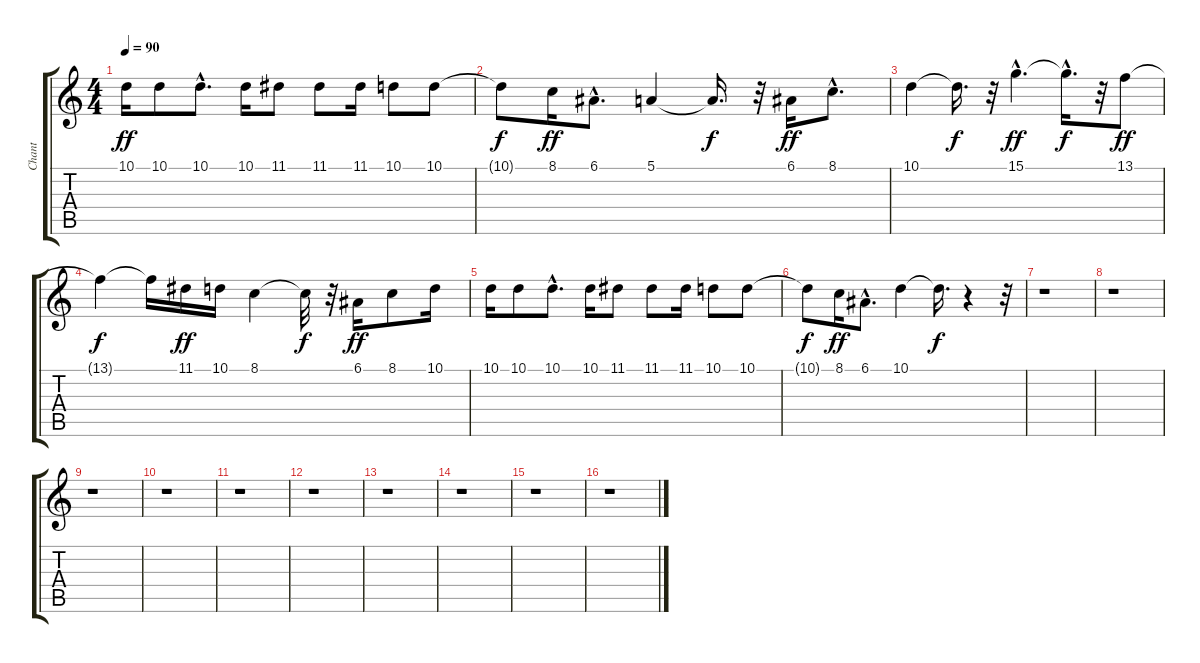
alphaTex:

\track ("Chant" "Chant") {instrument flute}
\staff {score tabs}
\tuning (E4 B3 G3 D3 A2 E2) {hide}
\ts (4 4)
\tempo 90
\clef g2
\ks c
10.1.16{dy ff} 10.1.8 10.1{hac}.8{d} 10.1.16 11.1.8 11.1.8 11.1.16 10.1.8 10.1.8 |
10.1{t}.8{dy f} 8.1.16{dy ff} 6.1{hac}.8{d} 5.1.4 5.1{t}.16{d dy f} r.32 6.1.16{dy ff} 8.1{hac}.8{d} |
10.1.4 10.1{t}.16{d dy f} r.32 15.1{hac}.4{d dy ff} 15.1{hac t}.16{d dy f} r.32 13.1.8{dy ff} |
13.1{t}.4{dy f} 13.1{t}.16 11.1.16{dy ff} 10.1.16 8.1.4 8.1{t}.32{dy f} r.32 6.1.16{dy ff} 8.1.8 10.1.16 |
10.1.16 10.1.8 10.1{hac}.8{d} 10.1.16 11.1.8 11.1.8 11.1.16 10.1.8 10.1.8 |
10.1{t}.8{dy f} 8.1.16{dy ff} 6.1{hac}.8{d} 10.1.4 10.1{t}.16{d dy f} r.4 r.32 |
r.1 |
r.1 |
r.1 |
r.1 |
r.1 |
r.1 |
r.1 |
r.1 |
r.1 |
r.1
